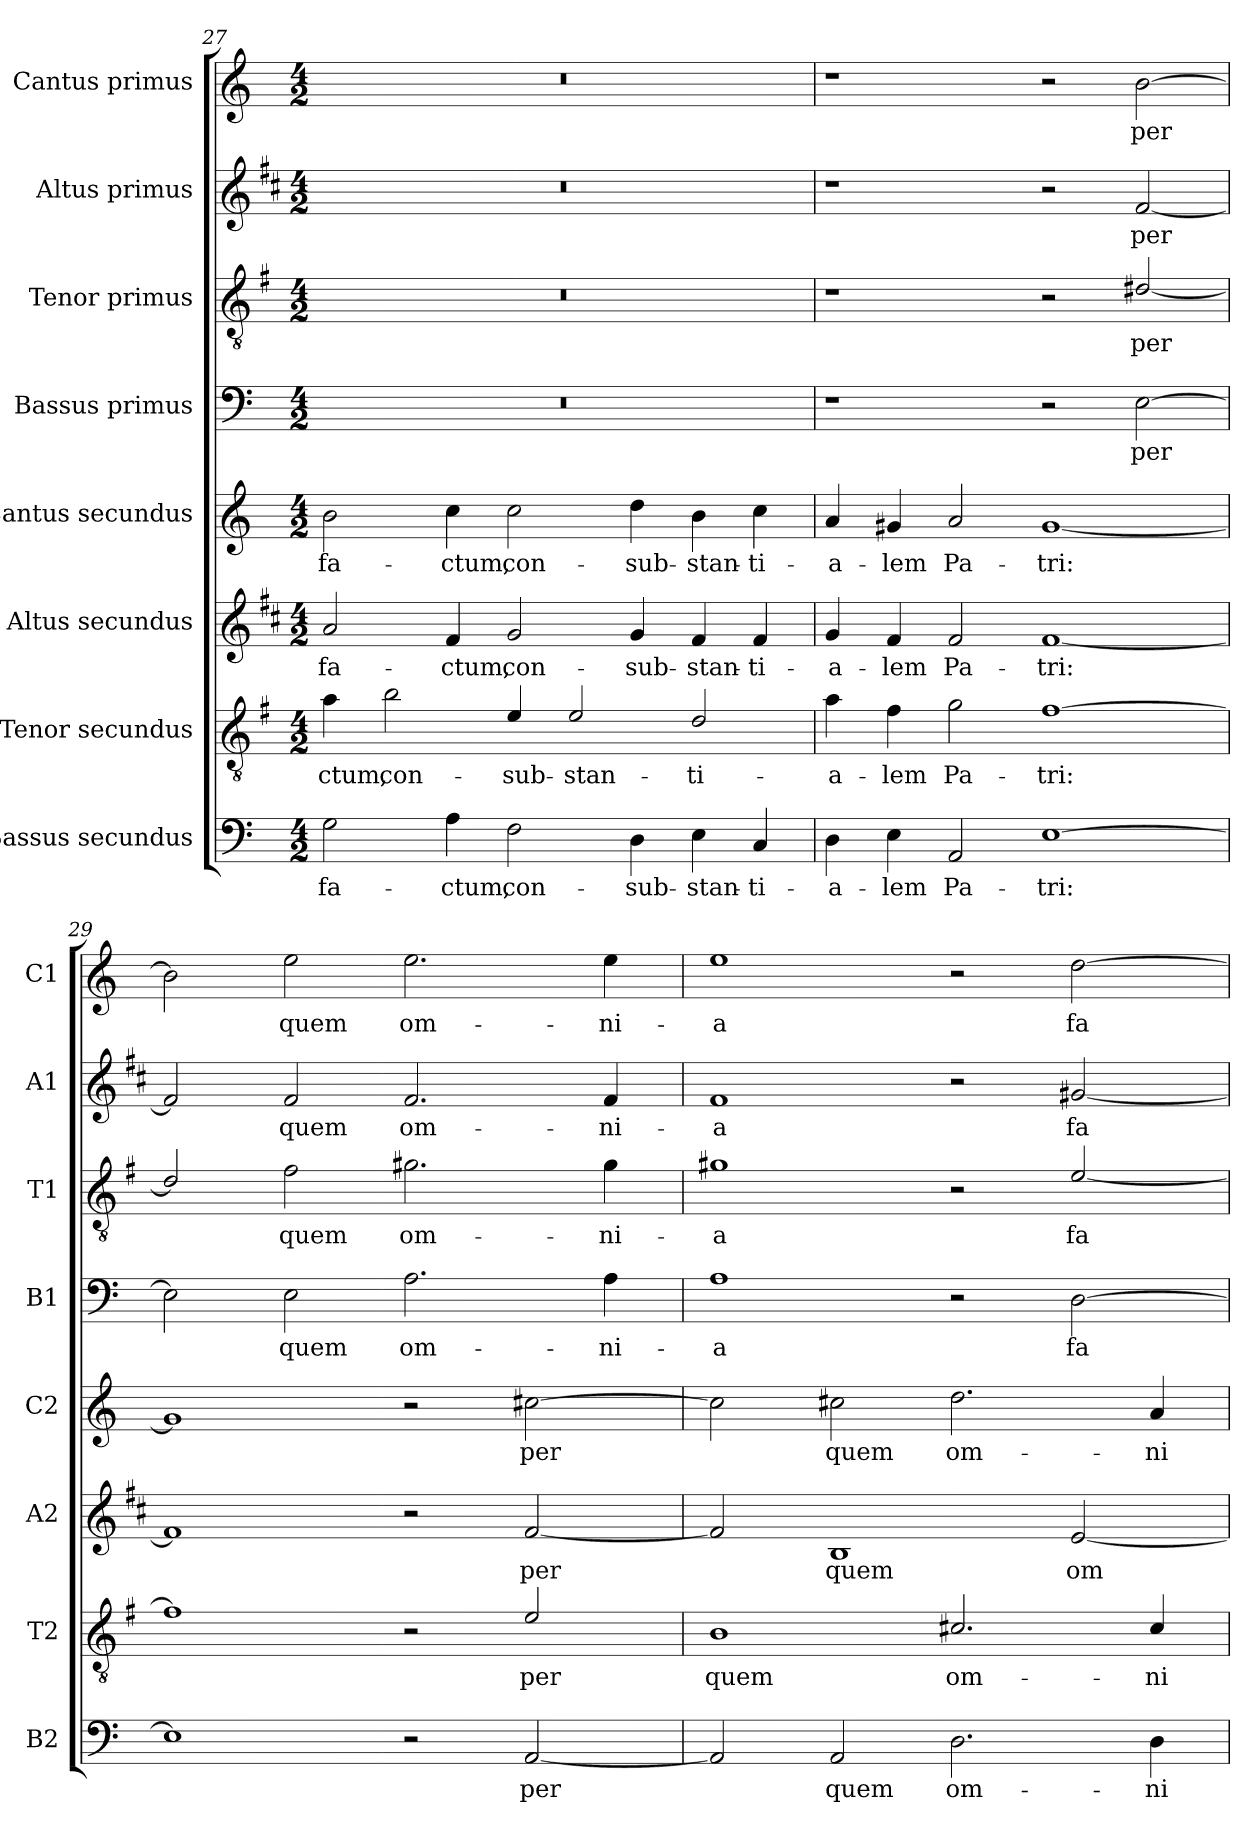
**kern	**text	**kern	**text	**kern	**text	**kern	**text	**kern	**text	**kern	**text	**kern	**text	**kern	**text
*part8	*part8	*part7	*part7	*part6	*part6	*part5	*part5	*part4	*part4	*part3	*part3	*part2	*part2	*part1	*part1
*staff8	*staff8	*staff7	*staff7	*staff6	*staff6	*staff5	*staff5	*staff4	*staff4	*staff3	*staff3	*staff2	*staff2	*staff1	*staff1
*I"Bassus secundus	*	*I"Tenor secundus	*	*I"Altus secundus	*	*I"Cantus secundus	*	*I"Bassus primus	*	*I"Tenor primus	*	*I"Altus primus	*	*I"Cantus primus	*
*I'B2	*	*I'T2	*	*I'A2	*	*I'C2	*	*I'B1	*	*I'T1	*	*I'A1	*	*I'C1	*
*clefF4	*	*clefGv2	*	*clefG2	*	*clefG2	*	*clefF4	*	*clefGv2	*	*clefG2	*	*clefG2	*
*	*	*ITrd4c7	*	*ITrd1c2	*	*	*	*	*	*ITrd4c7	*	*ITrd1c2	*	*	*
*k[]	*	*k[]	*	*k[]	*	*k[]	*	*k[]	*	*k[]	*	*k[]	*	*k[]	*
*C:	*	*C:	*	*C:	*	*C:	*	*C:	*	*C:	*	*C:	*	*C:	*
*M4/2	*	*M4/2	*	*M4/2	*	*M4/2	*	*M4/2	*	*M4/2	*	*M4/2	*	*M4/2	*
=27	=27	=27	=27	=27	=27	=27	=27	=27	=27	=27	=27	=27	=27	=27	=27
!	!LO:LY:b	!	!LO:LY:b	!	!LO:LY:b	!	!LO:LY:b	!	!	!	!	!	!	!	!
2G\	fa-	4d\	-ctum,	2g/	fa-	2b\	fa-	0r	.	0r	.	0r	.	0r	.
!	!	!	!LO:LY:b	!	!	!	!	!	!	!	!	!	!	!	!
.	.	2e\	con-	.	.	.	.	.	.	.	.	.	.	.	.
!	!LO:LY:b	!	!	!	!LO:LY:b	!	!LO:LY:b	!	!	!	!	!	!	!	!
4A\	-ctum,	.	.	4e/	-ctum,	4cc\	-ctum,	.	.	.	.	.	.	.	.
!	!LO:LY:b	!	!LO:LY:b	!	!LO:LY:b	!	!LO:LY:b	!	!	!	!	!	!	!	!
2F\	con-	4A/	-sub-	2f/	con-	2cc\	con-	.	.	.	.	.	.	.	.
!	!	!	!LO:LY:b	!	!	!	!	!	!	!	!	!	!	!	!
.	.	2A/	-stan-	.	.	.	.	.	.	.	.	.	.	.	.
!	!LO:LY:b	!	!	!	!LO:LY:b	!	!LO:LY:b	!	!	!	!	!	!	!	!
4D\	-sub-	.	.	4f/	-sub-	4dd\	-sub-	.	.	.	.	.	.	.	.
!	!LO:LY:b	!	!LO:LY:b	!	!LO:LY:b	!	!LO:LY:b	!	!	!	!	!	!	!	!
4E\	-stan-	2G/	-ti-	4e/	-stan-	4b\	-stan-	.	.	.	.	.	.	.	.
!	!LO:LY:b	!	!	!	!LO:LY:b	!	!LO:LY:b	!	!	!	!	!	!	!	!
4C/	-ti-	.	.	4e/	-ti-	4cc\	-ti-	.	.	.	.	.	.	.	.
=28	=28	=28	=28	=28	=28	=28	=28	=28	=28	=28	=28	=28	=28	=28	=28
!	!LO:LY:b	!	!LO:LY:b	!	!LO:LY:b	!	!LO:LY:b	!	!	!	!	!	!	!	!
4D\	-a-	4d\	-a-	4f/	-a-	4a/	-a-	1r	.	1r	.	1r	.	1r	.
!	!LO:LY:b	!	!LO:LY:b	!	!LO:LY:b	!	!LO:LY:b	!	!	!	!	!	!	!	!
4E\	-lem	4B\	-lem	4e/	-lem	4g#X/	-lem	.	.	.	.	.	.	.	.
!	!LO:LY:b	!	!LO:LY:b	!	!LO:LY:b	!	!LO:LY:b	!	!	!	!	!	!	!	!
2AA/	Pa-	2c\	Pa-	2e/	Pa-	2a/	Pa-	.	.	.	.	.	.	.	.
!	!LO:LY:b	!	!LO:LY:b	!	!LO:LY:b	!	!LO:LY:b	!	!	!	!	!	!	!	!
[1E	-tri:	[1B	-tri:	[1e	-tri:	[1g#	-tri:	2r	.	2r	.	2r	.	2r	.
!	!	!	!	!	!	!	!	!	!LO:LY:b	!	!LO:LY:b	!	!LO:LY:b	!	!LO:LY:b
.	.	.	.	.	.	.	.	[2E\	per	[2G#X/	per	[2e/	per	[2b\	per
=29	=29	=29	=29	=29	=29	=29	=29	=29	=29	=29	=29	=29	=29	=29	=29
1E]	.	1B]	.	1e]	.	1g#]	.	2E\]	.	2G#/]	.	2e/]	.	2b\]	.
!	!	!	!	!	!	!	!	!	!LO:LY:b	!	!LO:LY:b	!	!LO:LY:b	!	!LO:LY:b
.	.	.	.	.	.	.	.	2E\	quem	2B\	quem	2e/	quem	2ee\	quem
!	!	!	!	!	!	!	!	!	!LO:LY:b	!	!LO:LY:b	!	!LO:LY:b	!	!LO:LY:b
2r	.	2r	.	2r	.	2r	.	2.A\	om-	2.c#X\	om-	2.e/	om-	2.ee\	om-
!	!LO:LY:b	!	!LO:LY:b	!	!LO:LY:b	!	!LO:LY:b	!	!	!	!	!	!	!	!
[2AA/	per	2A/	per	[2e/	per	[2cc#X\	per	.	.	.	.	.	.	.	.
!	!	!	!	!	!	!	!	!	!LO:LY:b	!	!LO:LY:b	!	!LO:LY:b	!	!LO:LY:b
.	.	.	.	.	.	.	.	4A\	-ni-	4c#\	-ni-	4e/	-ni-	4ee\	-ni-
!!LO:PB:g=z
=30	=30	=30	=30	=30	=30	=30	=30	=30	=30	=30	=30	=30	=30	=30	=30
!	!	!	!LO:LY:b	!	!	!	!	!	!LO:LY:b	!	!LO:LY:b	!	!LO:LY:b	!	!LO:LY:b
2AA/]	.	1E	quem	2e/]	.	2cc#\]	.	1A	-a	1c#X	-a	1e	-a	1ee	-a
!	!LO:LY:b	!	!	!	!LO:LY:b	!	!LO:LY:b	!	!	!	!	!	!	!	!
2AA/	quem	.	.	1A	quem	2cc#X\	quem	.	.	.	.	.	.	.	.
!	!LO:LY:b	!	!LO:LY:b	!	!	!	!LO:LY:b	!	!	!	!	!	!	!	!
2.D\	om-	2.F#X/	om-	.	.	2.dd\	om-	2r	.	2r	.	2r	.	2r	.
!	!	!	!	!	!LO:LY:b	!	!	!	!LO:LY:b	!	!LO:LY:b	!	!LO:LY:b	!	!LO:LY:b
.	.	.	.	[2d/	om-	.	.	[2D\	fa-	[2A/	fa-	[2f#X/	fa-	[2dd\	fa-
!	!LO:LY:b	!	!LO:LY:b	!	!	!	!LO:LY:b	!	!	!	!	!	!	!	!
4D\	-ni-	4F#/	-ni-	.	.	4a/	-ni-	.	.	.	.	.	.	.	.
=	=	=	=	=	=	=	=	=	=	=	=	=	=	=	=
*-	*-	*-	*-	*-	*-	*-	*-	*-	*-	*-	*-	*-	*-	*-	*-
